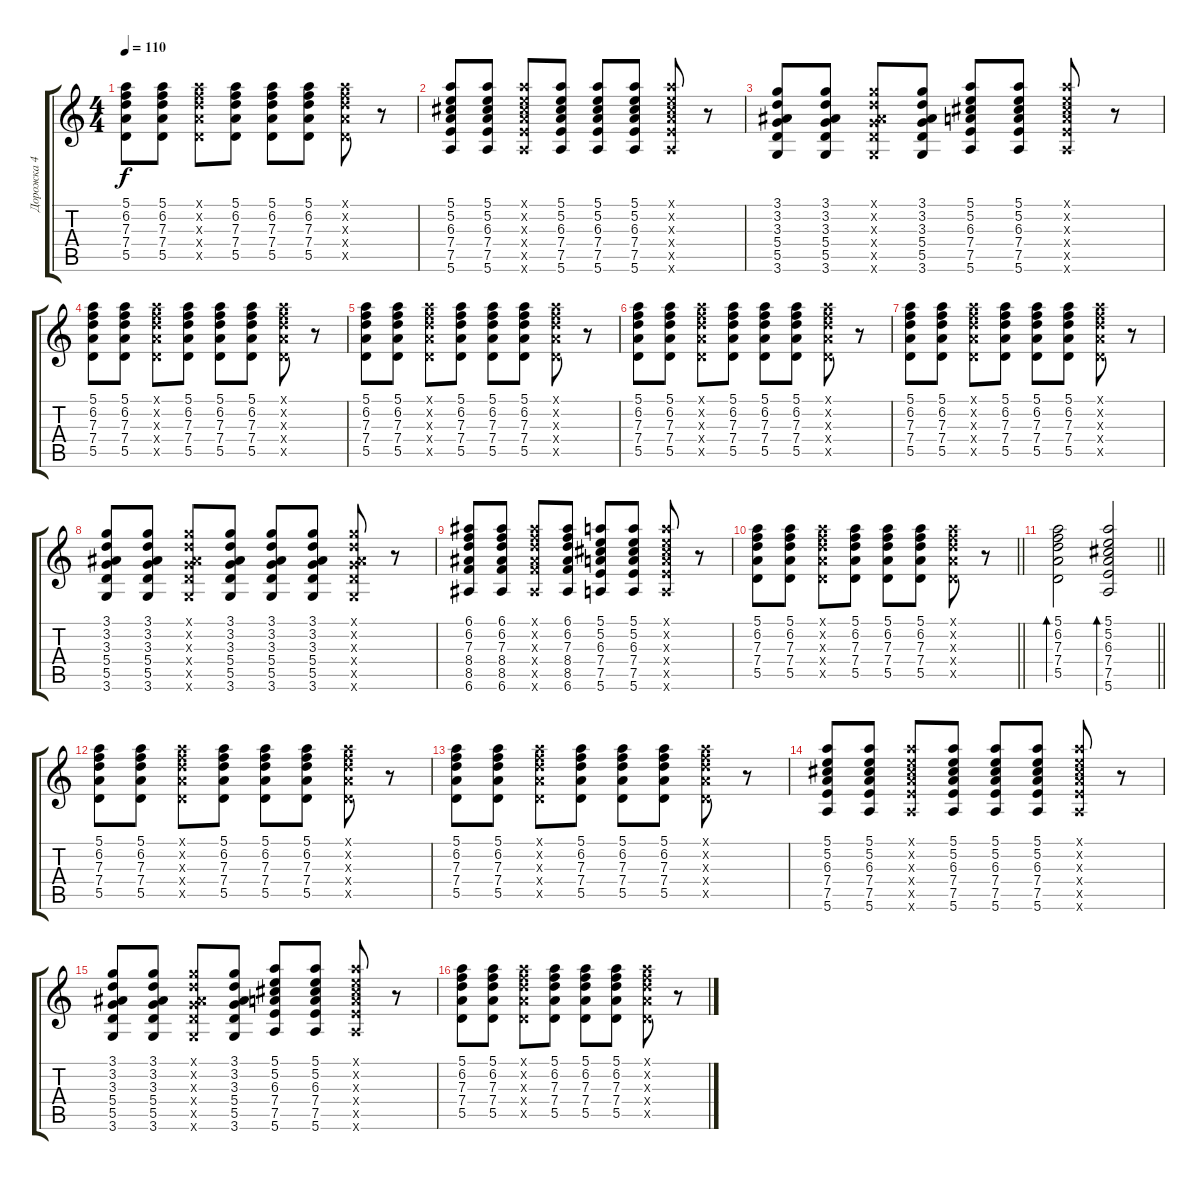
\track ("Дорожка 4" "Дорожка 4") {instrument acousticguitarsteel}
\staff {score tabs}
\tuning (E4 B3 G3 D3 A2 E2) {hide}
\ts (4 4)
\tempo 110
\clef g2
\ks c
(5.1 6.2 7.3 7.4 5.5).8{dy f} (5.1 6.2 7.3 7.4 5.5).8 (5.1{x} 6.2{x} 7.3{x} 7.4{x} 5.5{x}).8 (5.1 6.2 7.3 7.4 5.5).8 (5.1 6.2 7.3 7.4 5.5).8 (5.1 6.2 7.3 7.4 5.5).8 (5.1{x} 6.2{x} 7.3{x} 7.4{x} 5.5{x}).8 r.8 |
(5.1 5.2 6.3 7.4 7.5 5.6).8 (5.1 5.2 6.3 7.4 7.5 5.6).8 (5.1{x} 5.2{x} 6.3{x} 7.4{x} 7.5{x} 5.6{x}).8 (5.1 5.2 6.3 7.4 7.5 5.6).8 (5.1 5.2 6.3 7.4 7.5 5.6).8 (5.1 5.2 6.3 7.4 7.5 5.6).8 (5.1{x} 5.2{x} 6.3{x} 7.4{x} 7.5{x} 5.6{x}).8 r.8 |
(3.1 3.2 3.3 5.4 5.5 3.6).8 (3.1 3.2 3.3 5.4 5.5 3.6).8 (3.1{x} 3.2{x} 3.3{x} 5.4{x} 5.5{x} 3.6{x}).8 (3.1 3.2 3.3 5.4 5.5 3.6).8 (5.1 5.2 6.3 7.4 7.5 5.6).8 (5.1 5.2 6.3 7.4 7.5 5.6).8 (5.1{x} 5.2{x} 6.3{x} 7.4{x} 7.5{x} 5.6{x}).8 r.8 |
(5.1 6.2 7.3 7.4 5.5).8 (5.1 6.2 7.3 7.4 5.5).8 (5.1{x} 6.2{x} 7.3{x} 7.4{x} 5.5{x}).8 (5.1 6.2 7.3 7.4 5.5).8 (5.1 6.2 7.3 7.4 5.5).8 (5.1 6.2 7.3 7.4 5.5).8 (5.1{x} 6.2{x} 7.3{x} 7.4{x} 5.5{x}).8 r.8 |
(5.1 6.2 7.3 7.4 5.5).8 (5.1 6.2 7.3 7.4 5.5).8 (5.1{x} 6.2{x} 7.3{x} 7.4{x} 5.5{x}).8 (5.1 6.2 7.3 7.4 5.5).8 (5.1 6.2 7.3 7.4 5.5).8 (5.1 6.2 7.3 7.4 5.5).8 (5.1{x} 6.2{x} 7.3{x} 7.4{x} 5.5{x}).8 r.8 |
(5.1 6.2 7.3 7.4 5.5).8 (5.1 6.2 7.3 7.4 5.5).8 (5.1{x} 6.2{x} 7.3{x} 7.4{x} 5.5{x}).8 (5.1 6.2 7.3 7.4 5.5).8 (5.1 6.2 7.3 7.4 5.5).8 (5.1 6.2 7.3 7.4 5.5).8 (5.1{x} 6.2{x} 7.3{x} 7.4{x} 5.5{x}).8 r.8 |
(5.1 6.2 7.3 7.4 5.5).8 (5.1 6.2 7.3 7.4 5.5).8 (5.1{x} 6.2{x} 7.3{x} 7.4{x} 5.5{x}).8 (5.1 6.2 7.3 7.4 5.5).8 (5.1 6.2 7.3 7.4 5.5).8 (5.1 6.2 7.3 7.4 5.5).8 (5.1{x} 6.2{x} 7.3{x} 7.4{x} 5.5{x}).8 r.8 |
(3.1 3.2 3.3 5.4 5.5 3.6).8 (3.1 3.2 3.3 5.4 5.5 3.6).8 (3.1{x} 3.2{x} 3.3{x} 5.4{x} 5.5{x} 3.6{x}).8 (3.1 3.2 3.3 5.4 5.5 3.6).8 (3.1 3.2 3.3 5.4 5.5 3.6).8 (3.1 3.2 3.3 5.4 5.5 3.6).8 (3.1{x} 3.2{x} 3.3{x} 5.4{x} 5.5{x} 3.6{x}).8 r.8 |
(6.1 6.2 7.3 8.4 8.5 6.6).8 (6.1 6.2 7.3 8.4 8.5 6.6).8 (6.1{x} 6.2{x} 7.3{x} 8.4{x} 8.5{x} 6.6{x}).8 (6.1 6.2 7.3 8.4 8.5 6.6).8 (5.1 5.2 6.3 7.4 7.5 5.6).8 (5.1 5.2 6.3 7.4 7.5 5.6).8 (5.1{x} 5.2{x} 6.3{x} 7.4{x} 7.5{x} 5.6{x}).8 r.8 |
\barLineRight lightlight
(5.1 6.2 7.3 7.4 5.5).8 (5.1 6.2 7.3 7.4 5.5).8 (5.1{x} 6.2{x} 7.3{x} 7.4{x} 5.5{x}).8 (5.1 6.2 7.3 7.4 5.5).8 (5.1 6.2 7.3 7.4 5.5).8 (5.1 6.2 7.3 7.4 5.5).8 (5.1{x} 6.2{x} 7.3{x} 7.4{x} 5.5{x}).8 r.8 |
\section ("" "")
\barLineRight lightlight
(5.1 6.2 7.3 7.4 5.5).2{bd 120} (5.1 5.2 6.3 7.4 7.5 5.6).2{bd 120} |
(5.1 6.2 7.3 7.4 5.5).8 (5.1 6.2 7.3 7.4 5.5).8 (5.1{x} 6.2{x} 7.3{x} 7.4{x} 5.5{x}).8 (5.1 6.2 7.3 7.4 5.5).8 (5.1 6.2 7.3 7.4 5.5).8 (5.1 6.2 7.3 7.4 5.5).8 (5.1{x} 6.2{x} 7.3{x} 7.4{x} 5.5{x}).8 r.8 |
(5.1 6.2 7.3 7.4 5.5).8 (5.1 6.2 7.3 7.4 5.5).8 (5.1{x} 6.2{x} 7.3{x} 7.4{x} 5.5{x}).8 (5.1 6.2 7.3 7.4 5.5).8 (5.1 6.2 7.3 7.4 5.5).8 (5.1 6.2 7.3 7.4 5.5).8 (5.1{x} 6.2{x} 7.3{x} 7.4{x} 5.5{x}).8 r.8 |
(5.1 5.2 6.3 7.4 7.5 5.6).8 (5.1 5.2 6.3 7.4 7.5 5.6).8 (5.1{x} 5.2{x} 6.3{x} 7.4{x} 7.5{x} 5.6{x}).8 (5.1 5.2 6.3 7.4 7.5 5.6).8 (5.1 5.2 6.3 7.4 7.5 5.6).8 (5.1 5.2 6.3 7.4 7.5 5.6).8 (5.1{x} 5.2{x} 6.3{x} 7.4{x} 7.5{x} 5.6{x}).8 r.8 |
(3.1 3.2 3.3 5.4 5.5 3.6).8 (3.1 3.2 3.3 5.4 5.5 3.6).8 (3.1{x} 3.2{x} 3.3{x} 5.4{x} 5.5{x} 3.6{x}).8 (3.1 3.2 3.3 5.4 5.5 3.6).8 (5.1 5.2 6.3 7.4 7.5 5.6).8 (5.1 5.2 6.3 7.4 7.5 5.6).8 (5.1{x} 5.2{x} 6.3{x} 7.4{x} 7.5{x} 5.6{x}).8 r.8 |
(5.1 6.2 7.3 7.4 5.5).8 (5.1 6.2 7.3 7.4 5.5).8 (5.1{x} 6.2{x} 7.3{x} 7.4{x} 5.5{x}).8 (5.1 6.2 7.3 7.4 5.5).8 (5.1 6.2 7.3 7.4 5.5).8 (5.1 6.2 7.3 7.4 5.5).8 (5.1{x} 6.2{x} 7.3{x} 7.4{x} 5.5{x}).8 r.8
